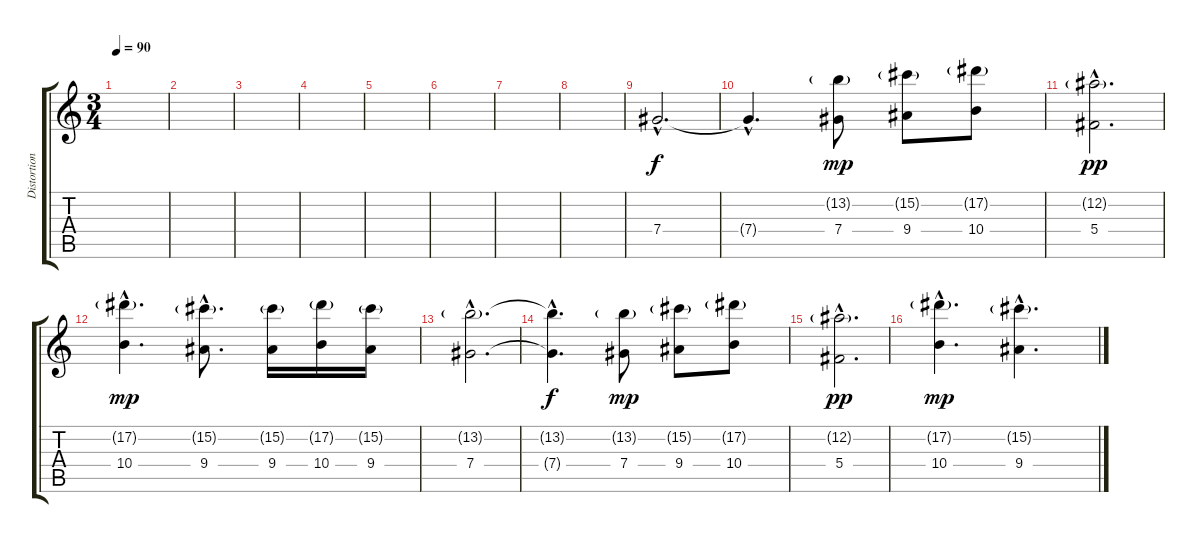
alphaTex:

\track ("Distortion Lead Guitar" "Distortion") {instrument distortionguitar}
\staff {score tabs}
\tuning (Eb4 Bb3 Gb3 Db3 Ab2 Eb2) {hide}
\ts (3 4)
\tempo 90
\clef g2
\ks c
|
|
|
|
|
|
|
|
7.4{hac}.2{d} |
7.4{hac t}.4{d} (13.2{g} 7.4).8{dy mp} (15.2{g} 9.4).8 (17.2{g} 10.4).8 |
(12.2{g hac} 5.4{hac}).2{d dy pp} |
(17.2{g hac} 10.4{hac}).4{d dy mp} (15.2{g hac} 9.4{hac}).8{d} (15.2{g} 9.4).16 (17.2{g} 10.4).16 (15.2{g} 9.4).16 |
(13.2{g hac} 7.4{hac}).2{d} |
(13.2{hac t} 7.4{hac t}).4{d dy f} (13.2{g} 7.4).8{dy mp} (15.2{g} 9.4).8 (17.2{g} 10.4).8 |
(12.2{g hac} 5.4{hac}).2{d dy pp} |
(17.2{g hac} 10.4{hac}).4{d dy mp} (15.2{g hac} 9.4{hac}).4{d}
